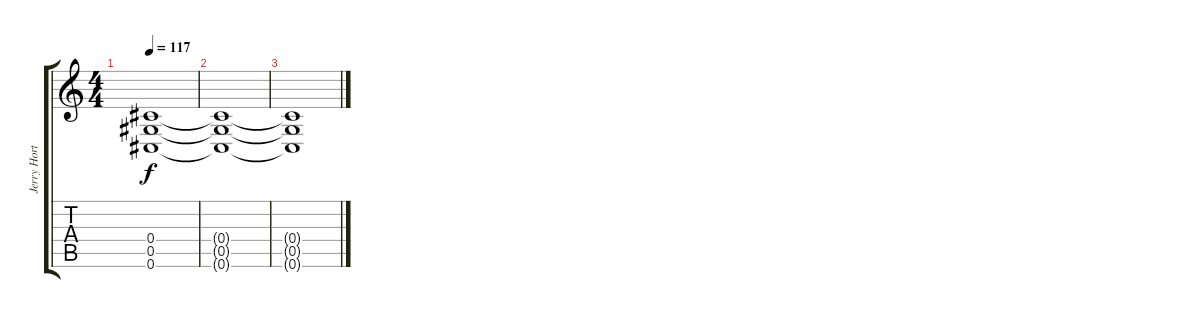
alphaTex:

\track ("Jerry Horton (Main Guitar)" "Jerry Hort") {instrument distortionguitar}
\staff {score tabs}
\tuning (Eb4 Bb3 Gb3 Db3 Ab2 Db2) {hide}
\ts (4 4)
\tempo 117
\clef g2
\ks c
(0.4{t} 0.5{t} 0.6{t}).1{dy f} |
(0.4{t} 0.5{t} 0.6{t}).1 |
(0.4{t} 0.5{t} 0.6{t}).1
